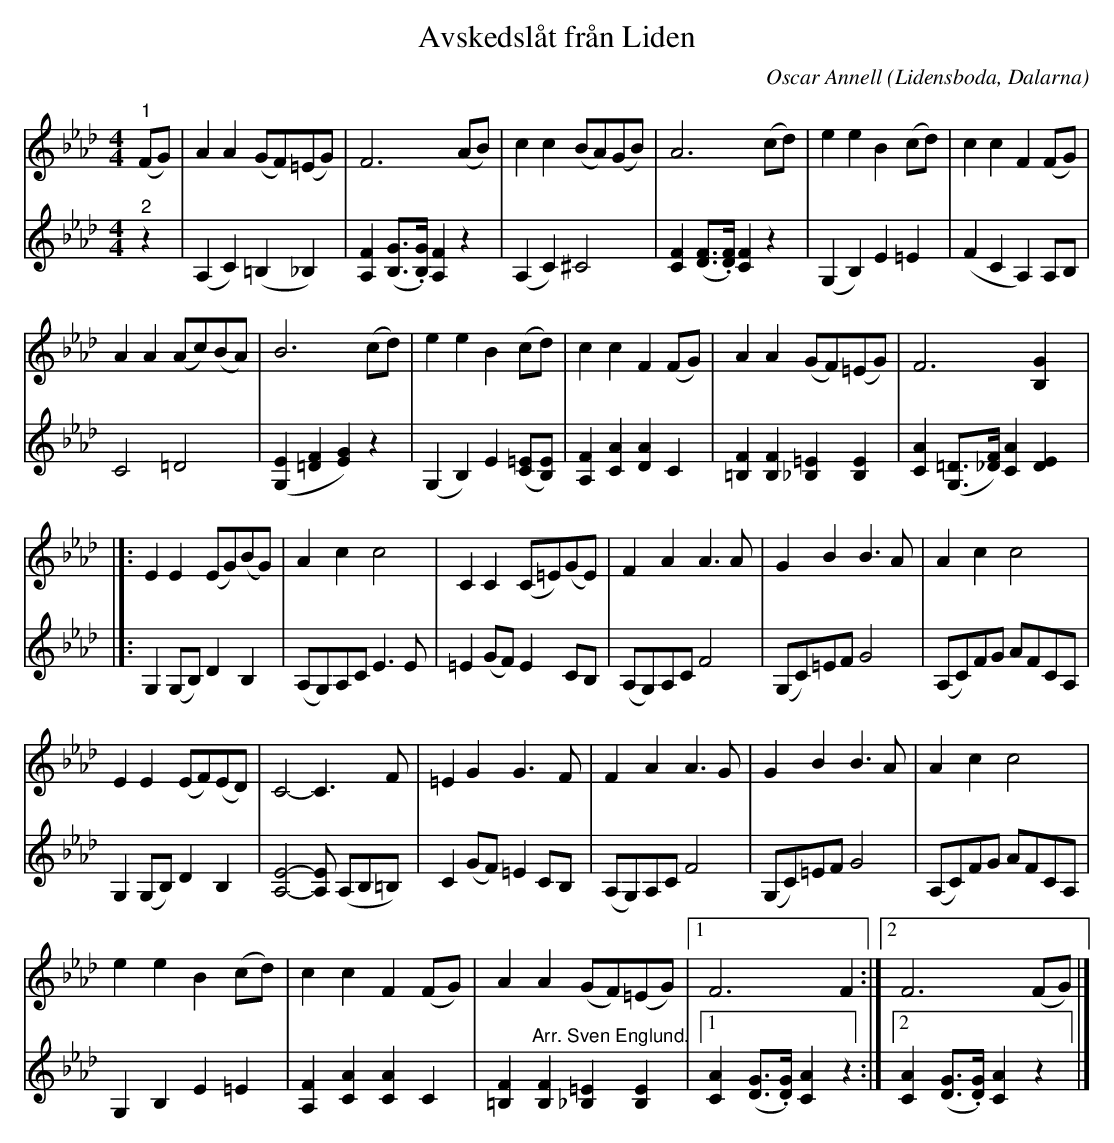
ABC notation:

X:1
T:Avskedslåt från Liden
C:Oscar Annell
O:Lidensboda, Dalarna
L:1/8
M:4/4
K:Ab
V:1
"^1" (FG) | A2 A2 (GF)(=EG) | F6 (AB) | c2 c2 (BA)(GB) | A6 (cd) | e2 e2 B2 (cd) | c2 c2 F2 (FG) |
A2 A2 (Ac)(BA) | B6 (cd) | e2 e2 B2 (cd) | c2 c2 F2 (FG) | A2 A2 (GF)(=EG) | F6 [B,G]2 |]:
E2 E2 (EG)(BG) | A2 c2 c4 | C2 C2 (C=E)(GE) | F2 A2 A3 A | G2 B2 B3 A | A2 c2 c4 |
E2 E2 (EF)(ED) | C4- C3 F | =E2 G2 G3 F | F2 A2 A3 G | G2 B2 B3 A | A2 c2 c4 |
e2 e2 B2 (cd) | c2 c2 F2 (FG) | A2 A2 (GF)(=EG) |1 F6 F2 :|2 F6 (FG) |]
V:2
"^2" z2 | (A,2 C2) (=B,2 _B,2) | [A,F]2 ([B,G]>.[B,G]) [A,F]2 z2 | (A,2 C2) ^C4 | [CF]2 ([DF]>.[DF]) [CF]2 z2 | (G,2 B,2) E2 =E2 | (F2 C2 A,2) A,B, |
C4 =D4 | ([G,E]2 [=DF]2 [EG]2) z2 | (G,2 B,2) E2 ([C=E][B,E]) | [A,F]2 [CA]2 [DA]2 C2 | [=B,F]2 [B,F]2 [_B,=E]2 [B,E]2 | [CA]2 ([G,=D]>[_DF]) [CA]2 [DE]2 |]:
G,2 (G,B,) D2 B,2 | (A,G,)A,C E3 E | =E2 (GF) E2 CB, | (A,G,)A,C F4 | (G,C)=EF G4 | (A,C)FG AFCA, |
G,2 (G,B,) D2 B,2 | [A,E]4- [A,E] (A,B,=B,) | C2 (GF) =E2 CB, | (A,G,)A,C F4 | (G,C)=EF G4 | (A,C)FG AFCA, |
G,2 B,2 E2 =E2 | [A,F]2 [CA]2 [CA]2 C2 | [=B,F]2"^Arr. Sven Englund." [B,F]2 [_B,=E]2 [B,E]2 |1 [CA]2 ([DG]>.[DG]) [CA]2 z2 :|2 [CA]2 ([DG]>.[DG]) [CA]2 z2 |]
